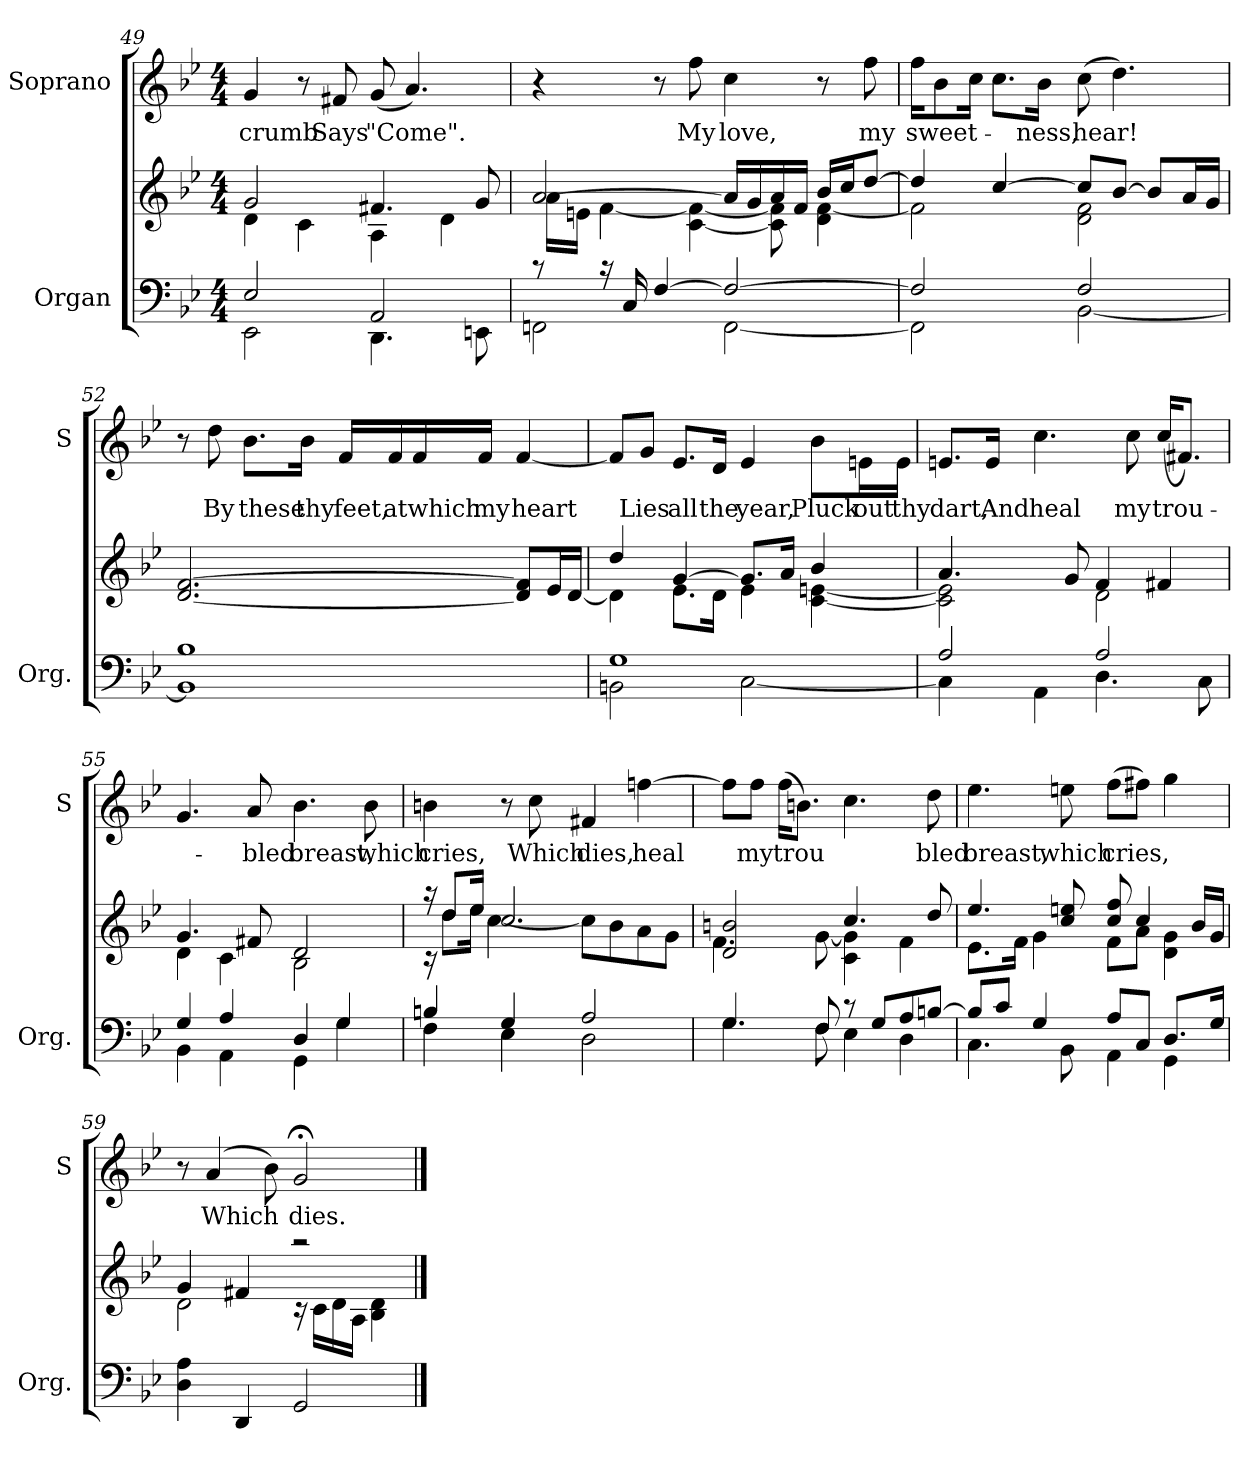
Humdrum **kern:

**kern	**kern	**kern	**text
*part2	*part2	*part1	*part1
*staff3	*staff2	*staff1	*staff1
*I"Organ	*	*I"Soprano	*
*I'Org.	*	*I'S	*
*clefF4	*clefG2	*clefG2	*
*k[b-e-]	*k[b-e-]	*k[b-e-]	*
*B-:	*B-:	*B-:	*
*M4/4	*M4/4	*M4/4	*
=49	=49	=49	=49
*^	*^	*	*
!	!	!	!	!	!LO:LY:b
2E-/	2EE-\	2g/	4d\	4g/	crumb
.	.	.	4c\	8r	.
!	!	!	!	!	!LO:LY:b
.	.	.	.	8f#X/	Says
!	!	!	!	!	!LO:LY:b
2AA/	4.DD\	4.f#X/	4A\	(<8g/	"Come".
.	.	.	.	4.a/)	.
.	.	.	4d\	.	.
.	8EEn\	8g/	.	.	.
!!LO:PB:g=z
=50	=50	=50	=50	=50	=50
8rc	2FFni\	[2a/	16a\LL	4r	.
.	.	.	16en\JJ	.	.
16rc	.	.	[4f\	.	.
16C/	.	.	.	.	.
[4F/	.	.	.	8r	.
!	!	!	!	!	!LO:LY:b
.	.	.	[4c\ 4f\_	8ff\	My
!	!	!	!	!	!LO:LY:b
2F/_	[2FF\	16a/LL]	.	4cc\	love,
.	.	16g/	.	.	.
.	.	16a/	8c\] 8f\]	.	.
.	.	16f/JJ	.	.	.
.	.	16b-/LL	4d\ [4f\	8r	.
.	.	16cc/J	.	.	.
!	!	!	!	!	!LO:LY:b
.	.	[8dd/J	.	8ff\	my
!!LO:PB:g=z
=51	=51	=51	=51	=51	=51
!	!	!	!	!	!LO:LY:b
2F/]	2FF\]	4dd/]	2f\]	16ff\KL	sweet-
.	.	.	.	8b-\	.
.	.	.	.	16cc\Jk	.
.	.	[4cc/	.	8.cc\L	.
!	!	!	!	!	!LO:LY:b
.	.	.	.	16b-\Jk	-ness,
!	!	!	!	!	!LO:LY:b
2F/	[2BB-\	8cc/L]	2d\ 2f\	(>8cc\	hear!
.	.	[8b-/J	.	4.dd\)	.
.	.	8b-/L]	.	.	.
.	.	16a/L	.	.	.
.	.	16g/JJ	.	.	.
*	*	*v	*v	*	*
=52	=52	=52	=52	=52
1B-	1BB-]	[2.d/ [2.f/	8r	.
!	!	!	!	!LO:LY:b
.	.	.	8dd\	By
!	!	!	!	!LO:LY:b
.	.	.	8.b-\L	these
!	!	!	!	!LO:LY:b
.	.	.	16b-\Jk	thy
!	!	!	!	!LO:LY:b
.	.	.	16f/LL	feet,
!	!	!	!	!LO:LY:b
.	.	.	16f/	at
!	!	!	!	!LO:LY:b
.	.	.	16f/	which
!	!	!	!	!LO:LY:b
.	.	.	16f/JJ	my
!	!	!	!	!LO:LY:b
.	.	8d/] 8f/]L	[4f/	heart
.	.	16e-/L	.	.
.	.	[16d/JJ	.	.
!!LO:LB:g=z
=53	=53	=53	=53	=53
*	*	*^	*	*
1G	2BBn\	4dd/	4d\]	8f/L]	.
!	!	!	!	!	!LO:LY:b
.	.	.	.	8g/J	Lies
!	!	!	!	!	!LO:LY:b
.	.	[4g/	8.e-\L	8.e-/L	all
!	!	!	!	!	!LO:LY:b
.	.	.	16d\Jk	16d/Jk	the
!	!	!	!	!	!LO:LY:b
.	[2C\	8.g/L]	4e-\	4e-/	year,
.	.	16a/Jk	.	.	.
!	!	!	!	!	!LO:LY:b
.	.	4b-/	[4c\ [4en\	8b-\L	Pluck
!	!	!	!	!	!LO:LY:b
.	.	.	.	16en\L	out
!	!	!	!	!	!LO:LY:b
.	.	.	.	16e\JJ	thy
=54	=54	=54	=54	=54	=54
!	!	!	!	!	!LO:LY:b
2A/	4C\]	4.a/	2c\] 2e\]	8.en/L	dart,
!	!	!	!	!	!LO:LY:b
.	.	.	.	16e/Jk	And
!	!	!	!	!	!LO:LY:b
.	4AA\	.	.	4.cc\	heal
.	.	8g/	.	.	.
2A/	4.D\	4f/	2d\	.	.
!	!	!	!	!	!LO:LY:b
.	.	.	.	8cc\	my
!	!	!	!	!	!LO:LY:b
.	.	4f#X/	.	(<16cc/KL	trou-
.	.	.	.	8.f#X/J)	.
.	8C\	.	.	.	.
=55	=55	=55	=55	=55	=55
4G/	4BB-\	4.g/	4d\	4.g/	.
4A/	4AA\	.	4c\	.	.
!	!	!	!	!	!LO:LY:b
.	.	8f#X/	.	8a/	-bled
!	!	!	!	!	!LO:LY:b
4D/	4GG\	2d/	2B-\	4.b-\	breast,
4G/	4G\	.	.	.	.
!	!	!	!	!	!LO:LY:b
.	.	.	.	8b-\	which
!!LO:LB:g=z
=56	=56	=56	=56	=56	=56
!	!	!	!	!	!LO:LY:b
4Bn/	4F\	16raa	16rc	4bn\	cries,
.	.	8dd/L	8dd\L	.	.
.	.	16ee-/Jk	16ee-\Jk	.	.
4G/	4E-\	2.cc/	[4cc\	8r	.
!	!	!	!	!	!LO:LY:b
.	.	.	.	8cc\	Which
!	!	!	!	!	!LO:LY:b
2A/	2D\	.	8cc\L]	4f#X/	dies,
.	.	.	8b-\	.	.
!	!	!	!	!	!LO:LY:b
.	.	.	8a\	[4ffni\	heal
.	.	.	8g\J	.	.
=57	=57	=57	=57	=57	=57
4.G/	4.G\	2d/ 2bn/	4.f\	8ff\L]	.
!	!	!	!	!	!LO:LY:b
.	.	.	.	8ff\J	my
!	!	!	!	!	!LO:LY:b
.	.	.	.	(>16ff\KL	trou
.	.	.	.	8.bn\J)	.
8F/	8F\	.	[8g\	.	.
8rc	4E-\	4.cc/	4c\ 4g\]	4.cc\	.
8G/L	.	.	.	.	.
8A/	4D\	.	4f\	.	.
!	!	!	!	!	!LO:LY:b
[8Bn/J	.	8dd/	.	8dd\	bled
=58	=58	=58	=58	=58	=58
!	!	!	!	!	!LO:LY:b
8B/L]	4.C\	4.ee-/	8.e-\L	4.ee-\	breast,
8c/J	.	.	.	.	.
.	.	.	16f\Jk	.	.
4G/	.	.	4g\	.	.
!	!	!	!	!	!LO:LY:b
.	8BB-i\	8cc/ 8een/	.	8een\	which
!	!	!	!	!	!LO:LY:b
8A/L	4AA\	8cc/ 8ff/	8f\L	(>8ff\L	cries,
8C/J	.	4cc/	8a\J	8ff#X\J)	.
8.D/L	4GG\	.	4d\ 4g\	4gg\	.
.	.	16b-/LL	.	.	.
16G/Jk	.	16g/JJ	.	.	.
*v	*v	*	*	*	*
!!LO:PB:g=z
=59	=59	=59	=59	=59
4D\ 4A\	4g/	2d\	8r	.
!	!	!	!	!LO:LY:b
.	.	.	(>4a/	Which
4DD/	4f#X/	.	.	.
.	.	.	8b-\)	.
!	!	!	!	!LO:LY:b
2GG/	2raa	16rc	2g;</	dies.
.	.	16c\LL	.	.
.	.	16d\	.	.
.	.	16A\JJ	.	.
.	.	4B-\ 4d\	.	.
*	*v	*v	*	*
==	==	==	==
*-	*-	*-	*-
